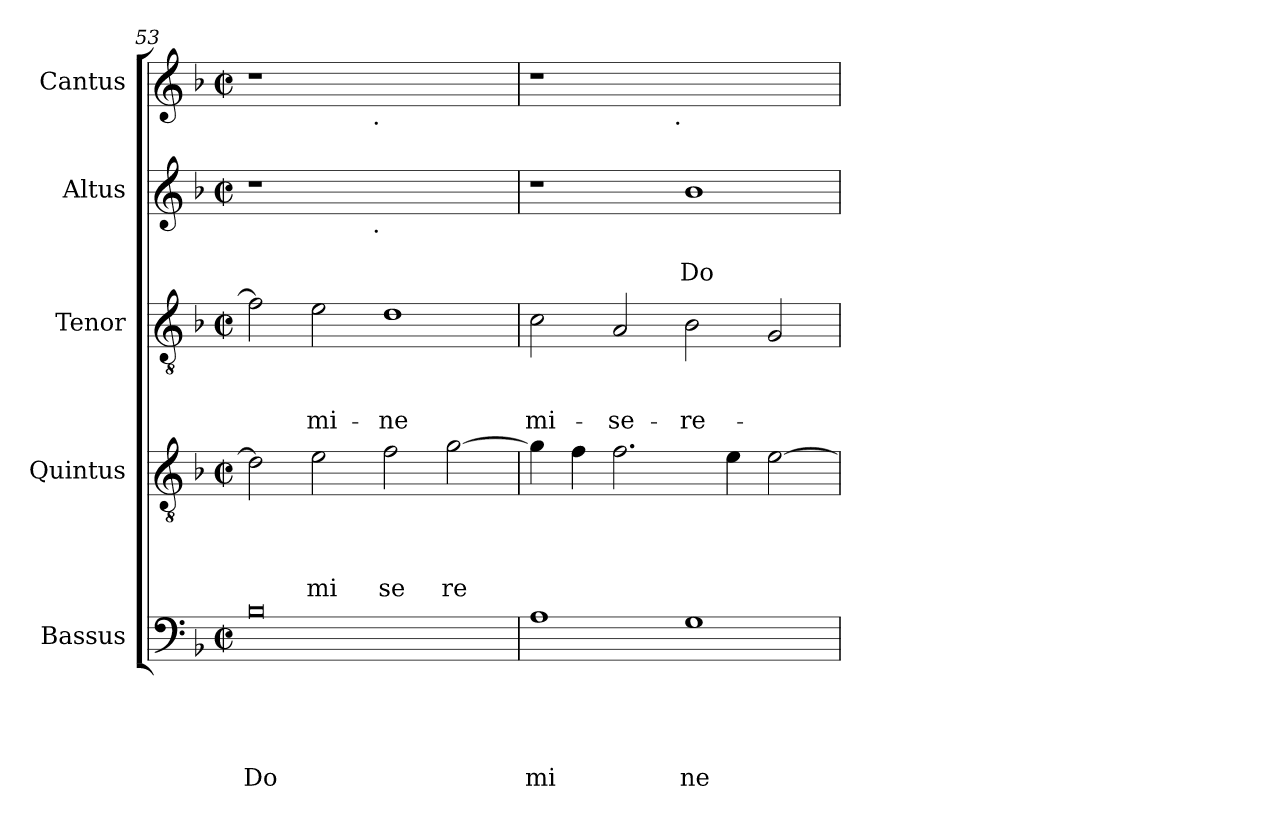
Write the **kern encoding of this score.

**kern	**text	**text	**text	**text	**text	**kern	**text	**text	**text	**text	**kern	**text	**text	**text	**kern	**text	**text	**kern
*part5	*part5	*part5	*part5	*part5	*part5	*part4	*part4	*part4	*part4	*part4	*part3	*part3	*part3	*part3	*part2	*part2	*part2	*part1
*staff5	*staff5	*staff5	*staff5	*staff5	*staff5	*staff4	*staff4	*staff4	*staff4	*staff4	*staff3	*staff3	*staff3	*staff3	*staff2	*staff2	*staff2	*staff1
*I"Bassus	*	*	*	*	*	*I"Quintus	*	*	*	*	*I"Tenor	*	*	*	*I"Altus	*	*	*I"Cantus
*clefF4	*	*	*	*	*	*clefGv2	*	*	*	*	*clefGv2	*	*	*	*clefG2	*	*	*clefG2
*k[b-]	*	*	*	*	*	*k[b-]	*	*	*	*	*k[b-]	*	*	*	*k[b-]	*	*	*k[b-]
*F:	*	*	*	*	*	*F:	*	*	*	*	*F:	*	*	*	*F:	*	*	*F:
*M2/2	*	*	*	*	*	*M2/2	*	*	*	*	*M2/2	*	*	*	*M2/2	*	*	*M2/2
*met(c|)	*	*	*	*	*	*met(c|)	*	*	*	*	*met(c|)	*	*	*	*met(c|)	*	*	*met(c|)
=53	=53	=53	=53	=53	=53	=53	=53	=53	=53	=53	=53	=53	=53	=53	=53	=53	=53	=53
!	!	!	!	!	!LO:LY:b	!	!	!	!	!	!	!	!	!	!	!	!	!
*	*	*	*	*	*	*	*	*	*	*	*	*	*	*	*^	*	*	*^
0B-	.	.	.	.	Do	2d\]	.	.	.	.	2f\]	.	.	.	1r	2ryy	.	.	1r	2ryy
!	!	!	!	!	!	!	!	!	!	!LO:LY:b	!	!	!	!LO:LY:b	!	!	!	!	!	!
.	.	.	.	.	.	2e\	.	.	.	mi	2e\	.	.	-mi-	.	4...ryy	.	.	.	4...ryy
!	!	!	!	!	!	!	!	!	!	!	!	!	!	!	!	!	!	!	!	!LO:TX:b:t=.
!	!	!	!	!	!	!	!	!	!	!	!	!	!	!	!	!LO:TX:b:t=.	!	!	!	!
.	.	.	.	.	.	.	.	.	.	.	.	.	.	.	.	1ryy	.	.	.	1ryy
!	!	!	!	!	!	!	!	!	!	!LO:LY:b	!	!	!	!LO:LY:b	!	!	!	!	!	!
.	.	.	.	.	.	2f\	.	.	.	se	1d	.	.	-ne	1ryy	.	.	.	1ryy	.
!	!	!	!	!	!	!	!	!	!	!LO:LY:b	!	!	!	!	!	!	!	!	!	!
.	.	.	.	.	.	[>2g\	.	.	.	re	.	.	.	.	.	.	.	.	.	.
.	.	.	.	.	.	.	.	.	.	.	.	.	.	.	.	32ryy	.	.	.	32ryy
=54	=54	=54	=54	=54	=54	=54	=54	=54	=54	=54	=54	=54	=54	=54	=54	=54	=54	=54	=54	=54
!	!	!	!	!	!LO:LY:b	!	!	!	!	!	!	!	!	!LO:LY:b	!	!	!	!	!	!
*	*	*	*	*	*	*	*	*	*	*	*	*	*	*	*v	*v	*	*	*	*
1A	.	.	.	.	mi	4g\]	.	.	.	.	2c\	.	.	mi-	1r	.	.	1r	2ryy
.	.	.	.	.	.	4f\	.	.	.	.	.	.	.	.	.	.	.	.	.
!	!	!	!	!	!	!	!	!	!	!	!	!	!	!LO:LY:b	!	!	!	!	!
.	.	.	.	.	.	2.f\	.	.	.	.	2A/	.	.	-se-	.	.	.	.	4...ryy
!	!	!	!	!	!	!	!	!	!	!	!	!	!	!	!	!	!	!	!LO:TX:b:t=.
.	.	.	.	.	.	.	.	.	.	.	.	.	.	.	.	.	.	.	1ryy
!	!	!	!	!	!LO:LY:b	!	!	!	!	!	!	!	!	!LO:LY:b	!	!	!LO:LY:b	!	!
1G	.	.	.	.	ne	.	.	.	.	.	2B-\	.	.	-re-	1b-	.	Do-	1ryy	.
.	.	.	.	.	.	4e\	.	.	.	.	.	.	.	.	.	.	.	.	.
.	.	.	.	.	.	[>2e\	.	.	.	.	2G/	.	.	.	.	.	.	.	.
.	.	.	.	.	.	.	.	.	.	.	.	.	.	.	.	.	.	.	32ryy
*	*	*	*	*	*	*	*	*	*	*	*	*	*	*	*	*	*	*v	*v
=	=	=	=	=	=	=	=	=	=	=	=	=	=	=	=	=	=	=
*-	*-	*-	*-	*-	*-	*-	*-	*-	*-	*-	*-	*-	*-	*-	*-	*-	*-	*-
